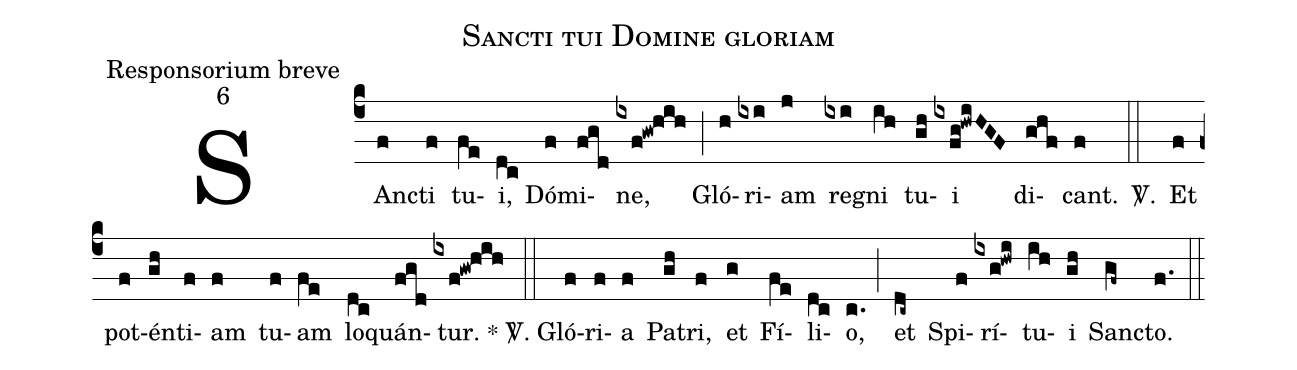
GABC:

name:Sancti tui Domine gloriam;
office-part:Responsorium breve;
mode:6;
%%
(c4) SAnc(f)ti(f) tu(fe)i,(dc) Dó(f)mi(fgd)ne,(ixf!gw!hih) (;) Gló(h)ri(ixi)am(j) re(ixi)gni(ih) tu(gh)i(ixfg!hwiHGF) di(ghf)cant.(f)
<sp>V/</sp>.(::) Et(f) pot(f)én(gh)ti(f)am(f) tu(f)am(fe) lo(dc)quán(fgd)tur.(ixf!gw!hih) *
<sp>V/</sp>.(::)Gló(f)ri(f)a(f) Pa(gh)tri,(f) et(g) Fí(fe)li(dc)o,(c.) (;) et(dc~) Spi(f)rí(ixg!hwi)tu(ih)i(gh) Sanc(gf~)to.(f.) (::)
